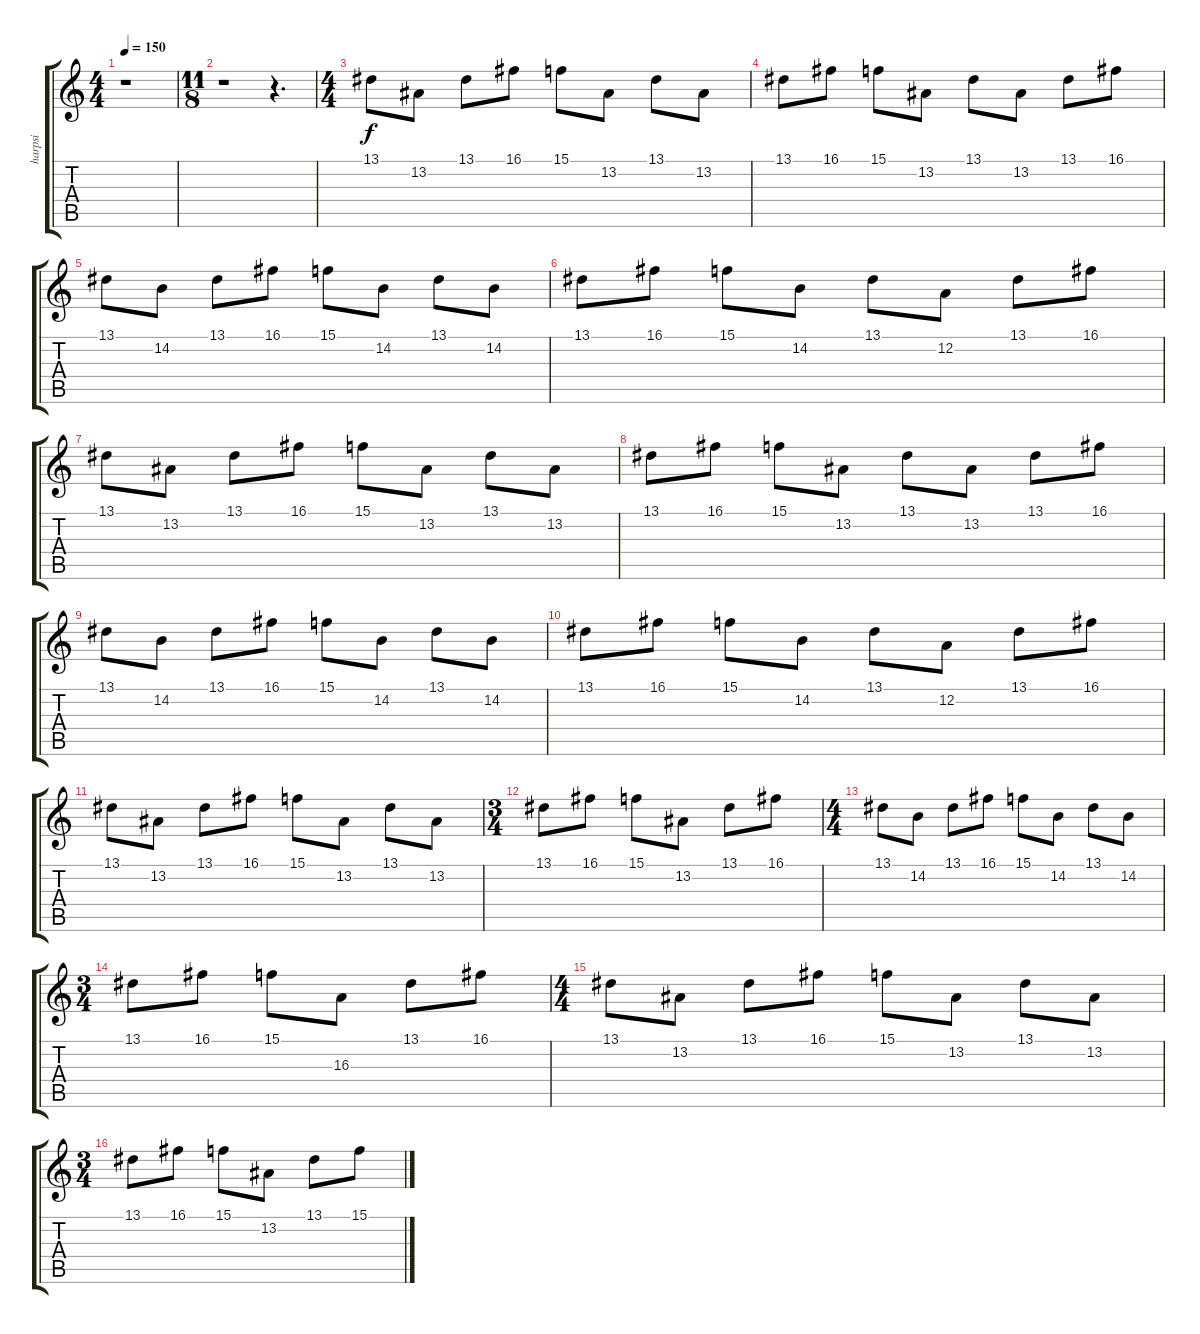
\track ("harpsi" "harpsi") {instrument harpsichord}
\staff {score tabs}
\tuning (D4 A3 F3 C3 G2 D2) {hide}
\ts (4 4)
\tempo 150
\clef g2
\ks c
r.1{dy f} |
\ts (11 8)
r.1 r.4{d} |
\ts (4 4)
13.1.8 13.2.8 13.1.8 16.1.8 15.1.8 13.2.8 13.1.8 13.2.8 |
13.1.8 16.1.8 15.1.8 13.2.8 13.1.8 13.2.8 13.1.8 16.1.8 |
13.1.8 14.2.8 13.1.8 16.1.8 15.1.8 14.2.8 13.1.8 14.2.8 |
13.1.8 16.1.8 15.1.8 14.2.8 13.1.8 12.2.8 13.1.8 16.1.8 |
13.1.8 13.2.8 13.1.8 16.1.8 15.1.8 13.2.8 13.1.8 13.2.8 |
13.1.8 16.1.8 15.1.8 13.2.8 13.1.8 13.2.8 13.1.8 16.1.8 |
13.1.8 14.2.8 13.1.8 16.1.8 15.1.8 14.2.8 13.1.8 14.2.8 |
13.1.8 16.1.8 15.1.8 14.2.8 13.1.8 12.2.8 13.1.8 16.1.8 |
13.1.8 13.2.8 13.1.8 16.1.8 15.1.8 13.2.8 13.1.8 13.2.8 |
\ts (3 4)
13.1.8 16.1.8 15.1.8 13.2.8 13.1.8 16.1.8 |
\ts (4 4)
13.1.8 14.2.8 13.1.8 16.1.8 15.1.8 14.2.8 13.1.8 14.2.8 |
\ts (3 4)
13.1.8 16.1.8 15.1.8 16.3.8 13.1.8 16.1.8 |
\ts (4 4)
13.1.8 13.2.8 13.1.8 16.1.8 15.1.8 13.2.8 13.1.8 13.2.8 |
\ts (3 4)
13.1.8 16.1.8 15.1.8 13.2.8 13.1.8 15.1.8
